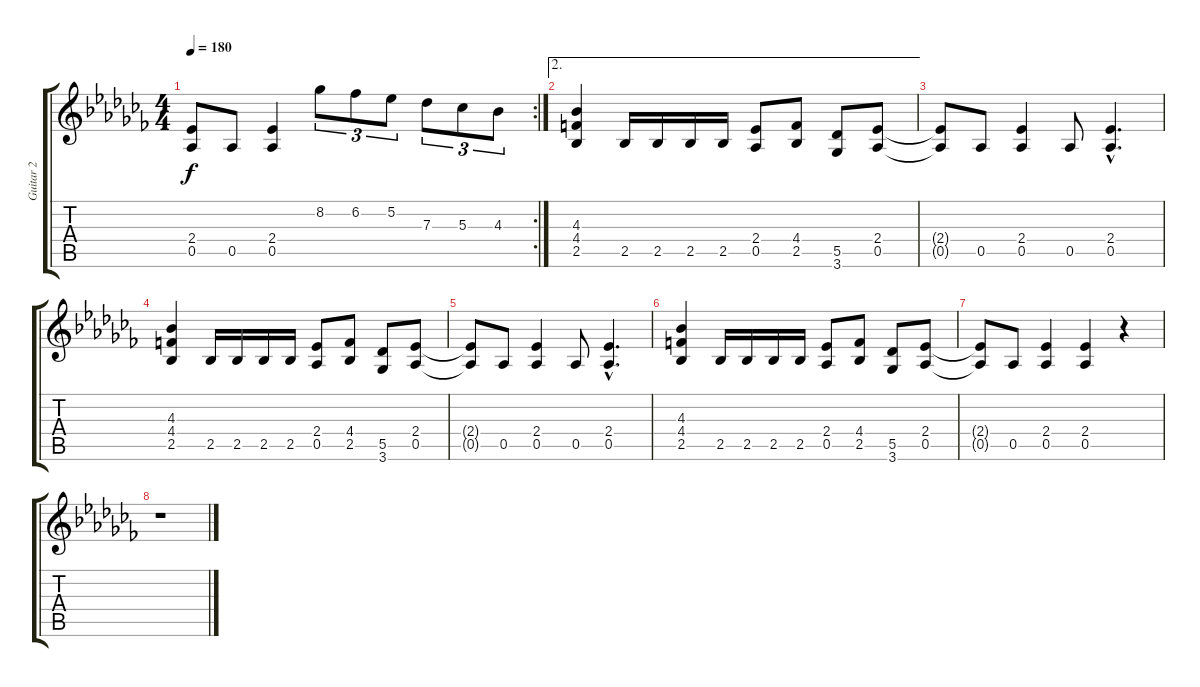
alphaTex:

\track ("Guitar 2" "Guitar 2") {instrument distortionguitar}
\staff {score tabs}
\tuning (Eb4 Bb3 Gb3 Db3 Ab2 Eb2) {hide}
\rc 2
\ts (4 4)
\tempo 180
\clef g2
\ks abminor
(2.4{t} 0.5{t}).8{dy f} 0.5.8 (2.4 0.5).4 8.2.8{tu (3 2)} 6.2.8{tu (3 2)} 5.2.8{tu (3 2)} 7.3.8{tu (3 2)} 5.3.8{tu (3 2)} 4.3.8{tu (3 2)} |
\ae 2
(4.3 4.4 2.5).4 2.5.16 2.5.16 2.5.16 2.5.16 (2.4 0.5).8 (4.4 2.5).8 (5.5 3.6).8 (2.4 0.5).8 |
(2.4{t} 0.5{t}).8 0.5.8 (2.4 0.5).4 0.5.8 (2.4{hac} 0.5{hac}).4{d} |
(4.3 4.4 2.5).4 2.5.16 2.5.16 2.5.16 2.5.16 (2.4 0.5).8 (4.4 2.5).8 (5.5 3.6).8 (2.4 0.5).8 |
(2.4{t} 0.5{t}).8 0.5.8 (2.4 0.5).4 0.5.8 (2.4{hac} 0.5{hac}).4{d} |
(4.3 4.4 2.5).4 2.5.16 2.5.16 2.5.16 2.5.16 (2.4 0.5).8 (4.4 2.5).8 (5.5 3.6).8 (2.4 0.5).8 |
(2.4{t} 0.5{t}).8 0.5.8 (2.4 0.5).4 (2.4 0.5).4 r.4 |
r.1
